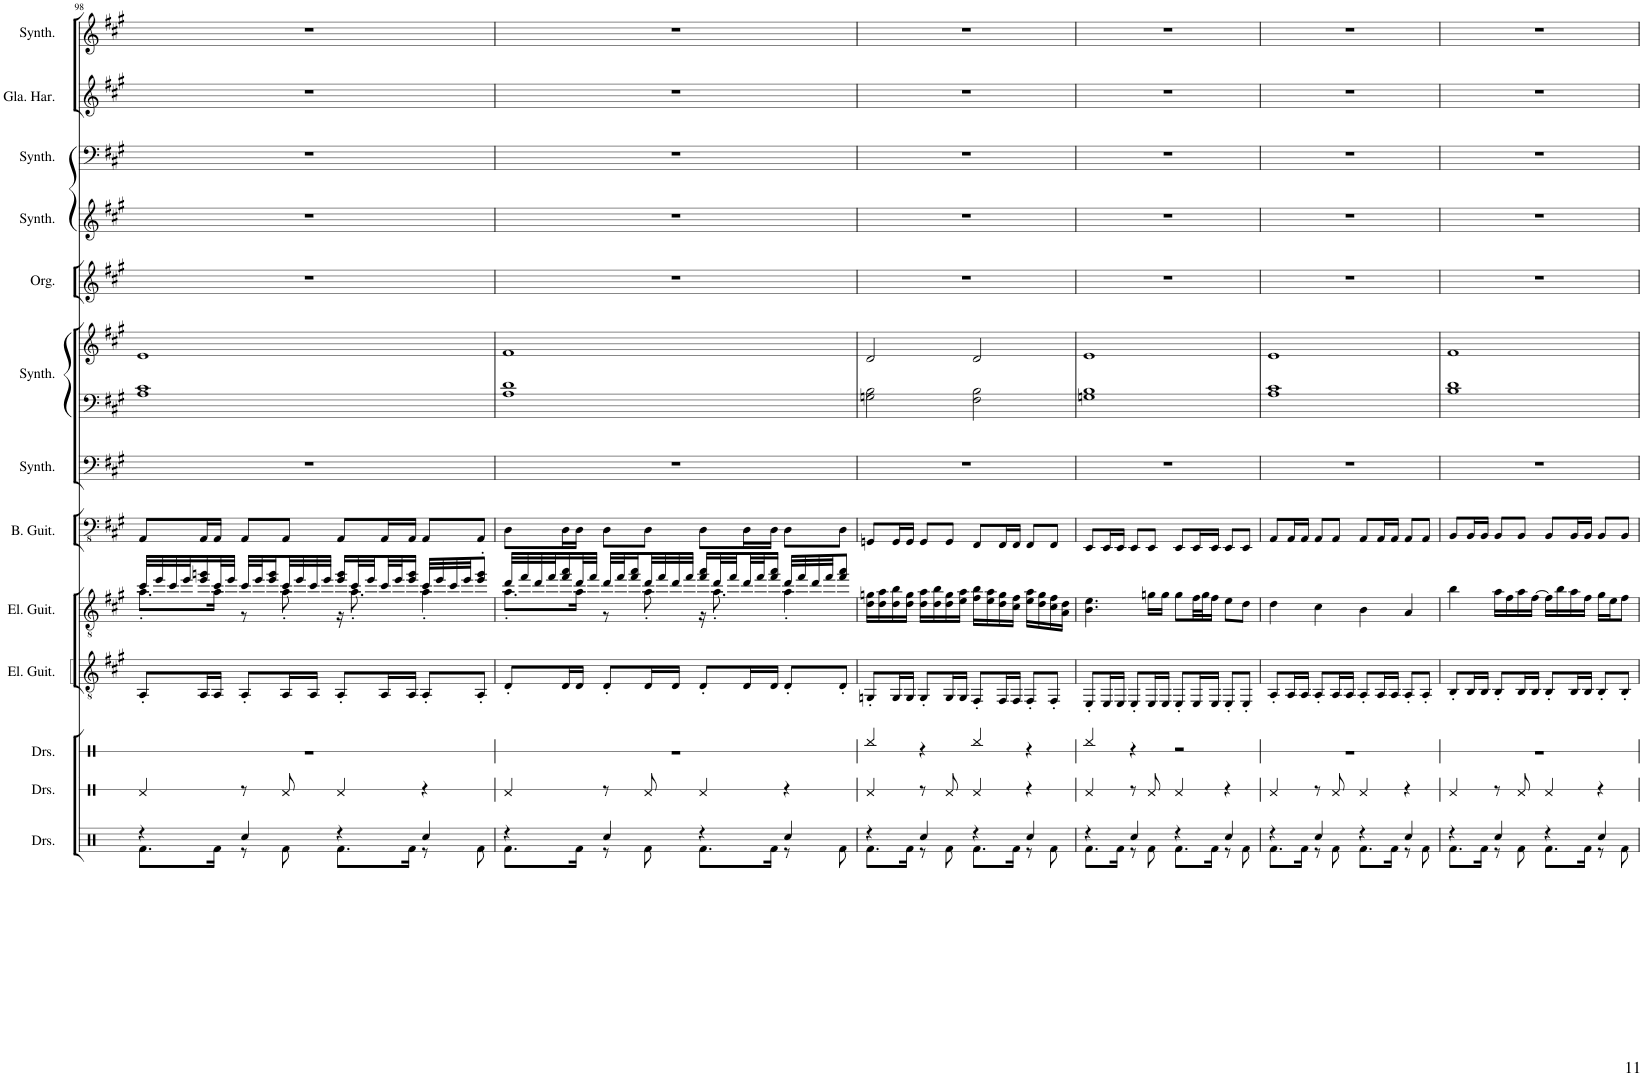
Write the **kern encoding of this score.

**kern	**kern	**kern	**kern	**kern
*part4	*part3	*part2	*part1	*part1
*staff5	*staff4	*staff3	*staff2	*staff1
*I"Electric Guitar, drive guitar	*I"Electric Guitar, lead guitar	*I"Bass Guitar, slapbass	*I"String Synthesizer, warmstrings	*
*I'El. Guit.	*I'El. Guit.	*I'B. Guit.	*I'Synth.	*
!!LO:PB:g=z
*clefGv2	*clefGv2	*clefFv4	*clefF4	*clefG2
*k[f#c#g#]	*k[f#c#g#]	*k[f#c#g#]	*k[f#c#g#]	*k[f#c#g#]
*M4/4	*M4/4	*M4/4	*M4/4	*M4/4
=98	=98	=98	=98	=98
*	*^	*	*	*
8AA'/L	32cc#/LLL	8.a'\L	8AAA/L	1A 1c#	1e
.	32ee/	.	.	.	.
.	32cc#/	.	.	.	.
.	32ee/J	.	.	.	.
16AA/L	16ee/ 16ggn/	.	16AAA/L	.	.
16AA/JJ	32cc#/L	16a\Jk	16AAA/JJ	.	.
.	32ee/JJJ	.	.	.	.
8AA'/L	32cc#/LLL	8r	8AAA/L	.	.
.	32ee/J	.	.	.	.
.	16ee/ 16gg/	.	.	.	.
16AA/L	32cc#/L	8a'\	8AAA/J	.	.
.	32ee/	.	.	.	.
16AA/JJ	32cc#/	.	.	.	.
.	32ee/JJJ	.	.	.	.
8AA'/L	16ee/ 16gg/LL	16r	8AAA/L	.	.
.	32cc#/L	8.a'\	.	.	.
.	32ee/	.	.	.	.
16AA/L	32cc#/	.	16AAA/L	.	.
.	32ee/J	.	.	.	.
16AA/JJ	16ee/ 16gg/JJ	.	16AAA/JJ	.	.
8AA'/L	32cc#/LLL	4a'\	8AAA/L	.	.
.	32ee/	.	.	.	.
.	32cc#/	.	.	.	.
.	32ee/JJ	.	.	.	.
8AA'/J	8ee/' 8gg/'J	.	8AAA/J	.	.
=99	=99	=99	=99	=99	=99
8D'/L	32dd/LLL	8.a'\L	8DD\L	1A 1d	1f#
.	32ff#/	.	.	.	.
.	32dd/	.	.	.	.
.	32ff#/J	.	.	.	.
16D/L	16ff#/ 16aa/	.	16DD\L	.	.
16D/JJ	32dd/L	16a\Jk	16DD\JJ	.	.
.	32ff#/JJJ	.	.	.	.
8D'/L	32dd/LLL	8r	8DD\L	.	.
.	32ff#/J	.	.	.	.
.	16ff#/ 16aa/	.	.	.	.
16D/L	32dd/L	8a'\	8DD\J	.	.
.	32ff#/	.	.	.	.
16D/JJ	32dd/	.	.	.	.
.	32ff#/JJJ	.	.	.	.
8D'/L	16ff#/ 16aa/LL	16r	8DD\L	.	.
.	32dd/L	8.a'\	.	.	.
.	32ff#/	.	.	.	.
16D/L	32dd/	.	16DD\L	.	.
.	32ff#/J	.	.	.	.
16D/JJ	16ff#/ 16aa/JJ	.	16DD\JJ	.	.
8D'/L	32dd/LLL	4a'\	8DD\L	.	.
.	32ff#/	.	.	.	.
.	32dd/	.	.	.	.
.	32ff#/JJ	.	.	.	.
8D'/J	8ff#/ 8aa/J	.	8DD\J	.	.
*	*v	*v	*	*	*
=100	=100	=100	=100	=100
8GGn'/L	16d\ 16gn\LL	8GGGn/L	2Gn\ 2B\	2d/
.	16d\ 16a\	.	.	.
16GG/L	16d\ 16b\	16GGG/L	.	.
16GG/JJ	16d\ 16g\JJ	16GGG/JJ	.	.
8GG'/L	16d\ 16a\LL	8GGG/L	.	.
.	16d\ 16b\	.	.	.
16GG/L	16d\ 16g\	8GGG/J	.	.
16GG/JJ	16e\ 16a\JJ	.	.	.
8FF#'/L	16f#\ 16b\LL	8FFF#/L	2F#\ 2B\	2d/
.	16e\ 16a\	.	.	.
16FF#/L	16d\ 16g\	16FFF#/L	.	.
16FF#/JJ	16c#\ 16f#\JJ	16FFF#/JJ	.	.
8FF#'/L	16e\ 16a\LL	8FFF#/L	.	.
.	16d\ 16g\	.	.	.
8FF#'/J	16c#\ 16f#\	8FFF#/J	.	.
.	16A\ 16d\JJ	.	.	.
=101	=101	=101	=101	=101
8EE'/L	4.B\ 4.e\	8EEE/L	1Gn 1B	1e
16EE/L	.	16EEE/L	.	.
16EE/JJ	.	16EEE/JJ	.	.
8EE'/L	.	8EEE/L	.	.
16EE/L	16gn\LL	8EEE/J	.	.
16EE/JJ	16g\JJ	.	.	.
8EE'/L	8g\L	8EEE/L	.	.
16EE/L	32f#\LL	16EEE/L	.	.
.	32g\J	.	.	.
16EE/JJ	16f#\JJ	16EEE/JJ	.	.
8EE'/L	8e\L	8EEE/L	.	.
8EE'/J	8d\J	8EEE/J	.	.
=102	=102	=102	=102	=102
8AA'/L	4d\	8AAA/L	1A 1c#	1e
16AA/L	.	16AAA/L	.	.
16AA/JJ	.	16AAA/JJ	.	.
8AA'/L	4c#\	8AAA/L	.	.
16AA/L	.	8AAA/J	.	.
16AA/JJ	.	.	.	.
8AA'/L	4B\	8AAA/L	.	.
16AA/L	.	16AAA/L	.	.
16AA/JJ	.	16AAA/JJ	.	.
8AA'/L	4A/	8AAA/L	.	.
8AA'/J	.	8AAA/J	.	.
=103	=103	=103	=103	=103
8BB'/L	4b\	8BBB/L	1B 1d	1f#
16BB/L	.	16BBB/L	.	.
16BB/JJ	.	16BBB/JJ	.	.
8BB'/L	16a\LL	8BBB/L	.	.
.	16f#\	.	.	.
16BB/L	16a\	8BBB/J	.	.
16BB/JJ	[16f#\JJ	.	.	.
8BB'/L	16f#\LL]	8BBB/L	.	.
.	16b\	.	.	.
16BB/L	16a\	16BBB/L	.	.
16BB/JJ	16f#\JJ	16BBB/JJ	.	.
8BB'/L	16g#\LL	8BBB/L	.	.
.	16e\J	.	.	.
8BB'/J	8f#\J	8BBB/J	.	.
=	=	=	=	=
*-	*-	*-	*-	*-
